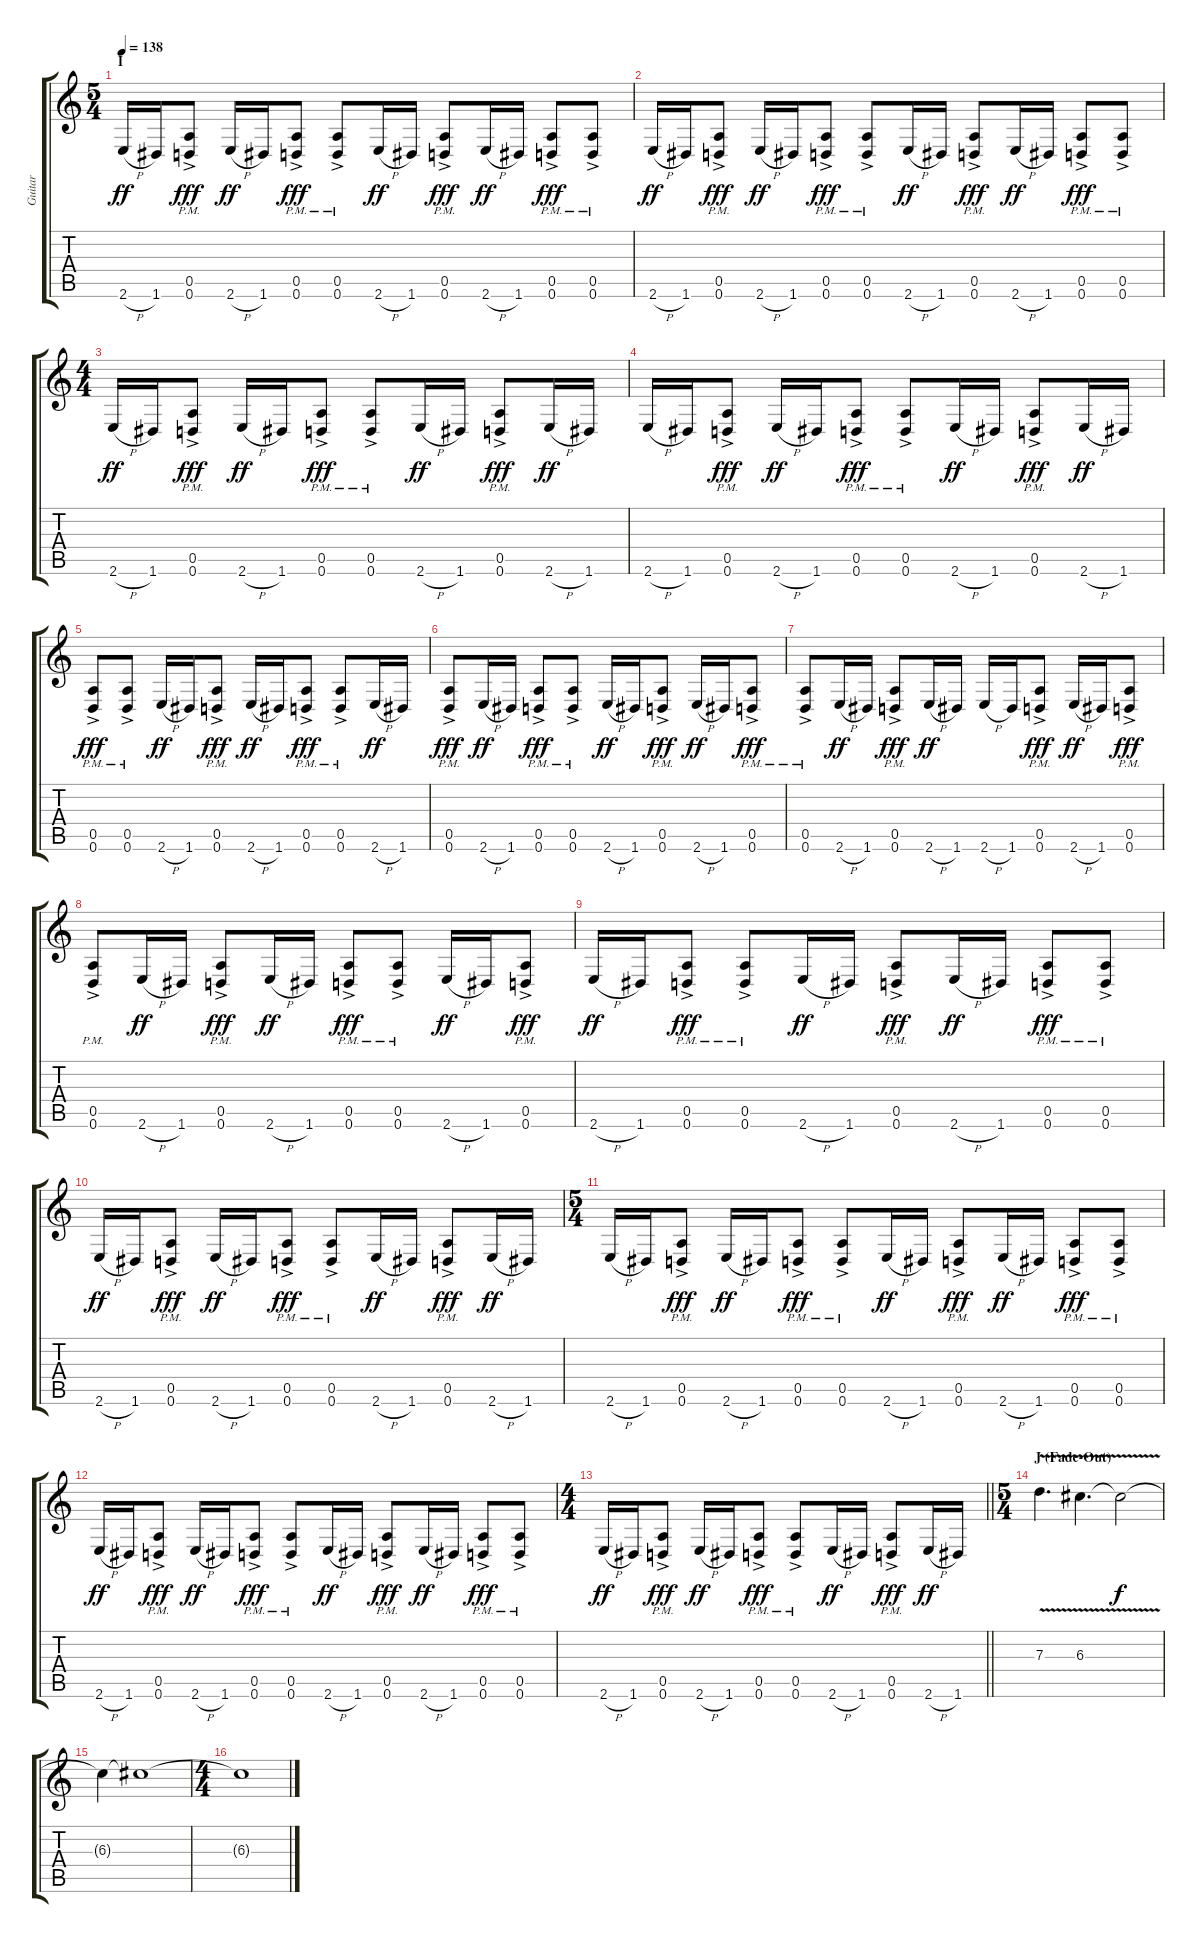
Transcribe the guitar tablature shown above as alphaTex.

\track ("Guitar" "Guitar") {instrument distortionguitar}
\staff {score tabs}
\tuning (E4 B3 G3 D3 A2 D2) {hide}
\ts (5 4)
\section ("" "I")
\tempo 138
\clef g2
\ks c
2.6{h}.16{dy ff instrument distortionguitar} 1.6.16 (0.5{ac pm} 0.6{ac pm}).8{dy fff} 2.6{h}.16{dy ff} 1.6.16 (0.5{ac pm} 0.6{ac pm}).8{dy fff} (0.5{ac pm} 0.6{ac pm}).8 2.6{h}.16{dy ff} 1.6.16 (0.5{ac pm} 0.6{ac pm}).8{dy fff} 2.6{h}.16{dy ff} 1.6.16 (0.5{ac pm} 0.6{ac pm}).8{dy fff} (0.5{ac pm} 0.6{ac pm}).8 |
2.6{h}.16{dy ff} 1.6.16 (0.5{ac pm} 0.6{ac pm}).8{dy fff} 2.6{h}.16{dy ff} 1.6.16 (0.5{ac pm} 0.6{ac pm}).8{dy fff} (0.5{ac pm} 0.6{ac pm}).8 2.6{h}.16{dy ff} 1.6.16 (0.5{ac pm} 0.6{ac pm}).8{dy fff} 2.6{h}.16{dy ff} 1.6.16 (0.5{ac pm} 0.6{ac pm}).8{dy fff} (0.5{ac pm} 0.6{ac pm}).8 |
\ts (4 4)
2.6{h}.16{dy ff} 1.6.16 (0.5{ac pm} 0.6{ac pm}).8{dy fff} 2.6{h}.16{dy ff} 1.6.16 (0.5{ac pm} 0.6{ac pm}).8{dy fff} (0.5{ac pm} 0.6{ac pm}).8 2.6{h}.16{dy ff} 1.6.16 (0.5{ac pm} 0.6{ac pm}).8{dy fff} 2.6{h}.16{dy ff} 1.6.16 |
2.6{h}.16 1.6.16 (0.5{ac pm} 0.6{ac pm}).8{dy fff} 2.6{h}.16{dy ff} 1.6.16 (0.5{ac pm} 0.6{ac pm}).8{dy fff} (0.5{ac pm} 0.6{ac pm}).8 2.6{h}.16{dy ff} 1.6.16 (0.5{ac pm} 0.6{ac pm}).8{dy fff} 2.6{h}.16{dy ff} 1.6.16 |
(0.5{ac pm} 0.6{ac pm}).8{dy fff} (0.5{ac pm} 0.6{ac pm}).8 2.6{h}.16{dy ff} 1.6.16 (0.5{ac pm} 0.6{ac pm}).8{dy fff} 2.6{h}.16{dy ff} 1.6.16 (0.5{ac pm} 0.6{ac pm}).8{dy fff} (0.5{ac pm} 0.6{ac pm}).8 2.6{h}.16{dy ff} 1.6.16 |
(0.5{ac pm} 0.6{ac pm}).8{dy fff} 2.6{h}.16{dy ff} 1.6.16 (0.5{ac pm} 0.6{ac pm}).8{dy fff} (0.5{ac pm} 0.6{ac pm}).8 2.6{h}.16{dy ff} 1.6.16 (0.5{ac pm} 0.6{ac pm}).8{dy fff} 2.6{h}.16{dy ff} 1.6.16 (0.5{ac pm} 0.6{ac pm}).8{dy fff} |
(0.5{ac pm} 0.6{ac pm}).8 2.6{h}.16{dy ff} 1.6.16 (0.5{ac pm} 0.6{ac pm}).8{dy fff} 2.6{h}.16{dy ff} 1.6.16 2.6{h}.16 1.6.16 (0.5{ac pm} 0.6{ac pm}).8{dy fff} 2.6{h}.16{dy ff} 1.6.16 (0.5{ac pm} 0.6{ac pm}).8{dy fff} |
(0.5{ac pm} 0.6{ac pm}).8 2.6{h}.16{dy ff} 1.6.16 (0.5{ac pm} 0.6{ac pm}).8{dy fff} 2.6{h}.16{dy ff} 1.6.16 (0.5{ac pm} 0.6{ac pm}).8{dy fff} (0.5{ac pm} 0.6{ac pm}).8 2.6{h}.16{dy ff} 1.6.16 (0.5{ac pm} 0.6{ac pm}).8{dy fff} |
2.6{h}.16{dy ff} 1.6.16 (0.5{ac pm} 0.6{ac pm}).8{dy fff} (0.5{ac pm} 0.6{ac pm}).8 2.6{h}.16{dy ff} 1.6.16 (0.5{ac pm} 0.6{ac pm}).8{dy fff} 2.6{h}.16{dy ff} 1.6.16 (0.5{ac pm} 0.6{ac pm}).8{dy fff} (0.5{ac pm} 0.6{ac pm}).8 |
2.6{h}.16{dy ff} 1.6.16 (0.5{ac pm} 0.6{ac pm}).8{dy fff} 2.6{h}.16{dy ff} 1.6.16 (0.5{ac pm} 0.6{ac pm}).8{dy fff} (0.5{ac pm} 0.6{ac pm}).8 2.6{h}.16{dy ff} 1.6.16 (0.5{ac pm} 0.6{ac pm}).8{dy fff} 2.6{h}.16{dy ff} 1.6.16 |
\ts (5 4)
2.6{h}.16 1.6.16 (0.5{ac pm} 0.6{ac pm}).8{dy fff} 2.6{h}.16{dy ff} 1.6.16 (0.5{ac pm} 0.6{ac pm}).8{dy fff} (0.5{ac pm} 0.6{ac pm}).8 2.6{h}.16{dy ff} 1.6.16 (0.5{ac pm} 0.6{ac pm}).8{dy fff} 2.6{h}.16{dy ff} 1.6.16 (0.5{ac pm} 0.6{ac pm}).8{dy fff} (0.5{ac pm} 0.6{ac pm}).8 |
2.6{h}.16{dy ff} 1.6.16 (0.5{ac pm} 0.6{ac pm}).8{dy fff} 2.6{h}.16{dy ff} 1.6.16 (0.5{ac pm} 0.6{ac pm}).8{dy fff} (0.5{ac pm} 0.6{ac pm}).8 2.6{h}.16{dy ff} 1.6.16 (0.5{ac pm} 0.6{ac pm}).8{dy fff} 2.6{h}.16{dy ff} 1.6.16 (0.5{ac pm} 0.6{ac pm}).8{dy fff} (0.5{ac pm} 0.6{ac pm}).8 |
\ts (4 4)
\barLineRight lightlight
2.6{h}.16{dy ff} 1.6.16 (0.5{ac pm} 0.6{ac pm}).8{dy fff} 2.6{h}.16{dy ff} 1.6.16 (0.5{ac pm} 0.6{ac pm}).8{dy fff} (0.5{ac pm} 0.6{ac pm}).8 2.6{h}.16{dy ff} 1.6.16 (0.5{ac pm} 0.6{ac pm}).8{dy fff} 2.6{h}.16{dy ff} 1.6.16 |
\ts (5 4)
\section ("" "J (Fade-Out)")
7.3{v}.4{d volume 10} 6.3{v}.4{d} 6.3{t}.2{dy f} |
6.3{t}.4 6.3{t}.1 |
\ts (4 4)
6.3{t}.1
